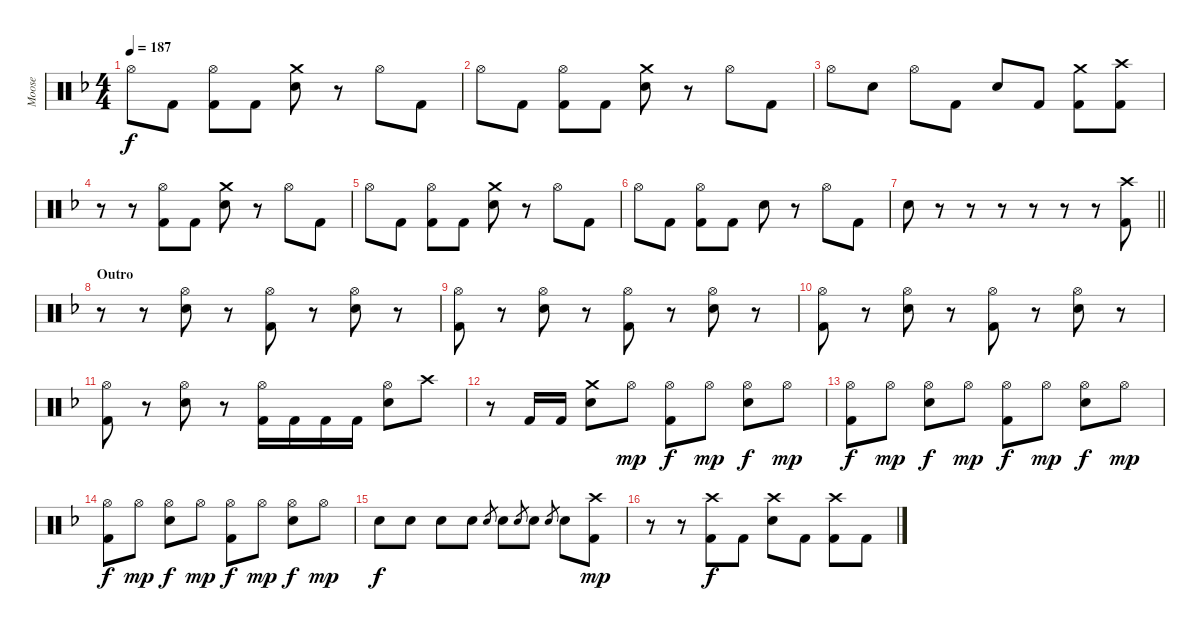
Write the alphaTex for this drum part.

\track ("Moose" "Moose") {instrument percussion}
\staff {score}
\articulation defaults
\ts (4 4)
\tempo 187
\clef neutral
\ks f "Hi-Hat (open)".8{dy f} "Kick (hit) 2".8
("Hi-Hat (open)" "Kick (hit) 2").8 "Kick (hit) 2".8 ("Crash medium (hit)" "Electric Snare (hit)").8 r.8 "Hi-Hat (open)".8 "Kick (hit) 2".8 |
"Hi-Hat (open)".8 "Kick (hit) 2".8 ("Hi-Hat (open)" "Kick (hit) 2").8 "Kick (hit) 2".8 ("Crash medium (hit)" "Electric Snare (hit)").8 r.8 "Hi-Hat (open)".8 "Kick (hit) 2".8 |
"Hi-Hat (open)".8 "Electric Snare (hit)".8 "Hi-Hat (open)".8 "Kick (hit) 2".8 "Electric Snare (hit)".8 "Kick (hit) 2".8 ("Crash medium (hit)" "Kick (hit) 2").8 ("Crash high (hit)" "Kick (hit) 2").8 |
r.8 r.8 ("Hi-Hat (open)" "Kick (hit) 2").8 "Kick (hit) 2".8 ("Crash medium (hit)" "Electric Snare (hit)").8 r.8 "Hi-Hat (open)".8 "Kick (hit) 2".8 |
"Hi-Hat (open)".8 "Kick (hit) 2".8 ("Hi-Hat (open)" "Kick (hit) 2").8 "Kick (hit) 2".8 ("Crash medium (hit)" "Electric Snare (hit)").8 r.8 "Hi-Hat (open)".8 "Kick (hit) 2".8 |
"Hi-Hat (open)".8 "Kick (hit) 2".8 ("Hi-Hat (open)" "Kick (hit) 2").8 "Kick (hit) 2".8 "Electric Snare (hit)".8 r.8 "Hi-Hat (open)".8 "Kick (hit) 2".8 |
\barLineRight lightlight "Electric Snare (hit)".8
r.8 r.8 r.8 r.8 r.8 r.8 ("Crash high (hit)" "Kick (hit) 2").8 |
\section ("" "Outro")
r.8 r.8 ("Hi-Hat (open)" "Electric Snare (hit)").8 r.8 ("Hi-Hat (open)" "Kick (hit) 2").8 r.8 ("Hi-Hat (open)" "Electric Snare (hit)").8 r.8 |
("Hi-Hat (open)" "Kick (hit) 2").8 r.8 ("Hi-Hat (open)" "Electric Snare (hit)").8 r.8 ("Hi-Hat (open)" "Kick (hit) 2").8 r.8 ("Hi-Hat (open)" "Electric Snare (hit)").8 r.8 |
("Hi-Hat (open)" "Kick (hit) 2").8 r.8 ("Hi-Hat (open)" "Electric Snare (hit)").8 r.8 ("Hi-Hat (open)" "Kick (hit) 2").8 r.8 ("Hi-Hat (open)" "Electric Snare (hit)").8 r.8 |
("Hi-Hat (open)" "Kick (hit) 2").8 r.8 ("Hi-Hat (open)" "Electric Snare (hit)").8 r.8 ("Hi-Hat (open)" "Kick (hit) 2").16 "Kick (hit) 2".16 "Kick (hit) 2".16 "Kick (hit) 2".16 ("Hi-Hat (open)" "Electric Snare (hit)").8 "Crash high (hit)".8 |
r.8 "Kick (hit) 2".16 "Kick (hit) 2".16 ("Crash medium (hit)" "Electric Snare (hit)").8 "Hi-Hat (open)".8{dy mp} ("Hi-Hat (open)" "Kick (hit) 2").8{dy f} "Hi-Hat (open)".8{dy mp} ("Hi-Hat (open)" "Electric Snare (hit)").8{dy f} "Hi-Hat (open)".8{dy mp} |
("Hi-Hat (open)" "Kick (hit) 2").8{dy f} "Hi-Hat (open)".8{dy mp} ("Hi-Hat (open)" "Electric Snare (hit)").8{dy f} "Hi-Hat (open)".8{dy mp} ("Hi-Hat (open)" "Kick (hit) 2").8{dy f} "Hi-Hat (open)".8{dy mp} ("Hi-Hat (open)" "Electric Snare (hit)").8{dy f} "Hi-Hat (open)".8{dy mp} |
("Hi-Hat (open)" "Kick (hit) 2").8{dy f} "Hi-Hat (open)".8{dy mp} ("Hi-Hat (open)" "Electric Snare (hit)").8{dy f} "Hi-Hat (open)".8{dy mp} ("Hi-Hat (open)" "Kick (hit) 2").8{dy f} "Hi-Hat (open)".8{dy mp} ("Hi-Hat (open)" "Electric Snare (hit)").8{dy f} "Hi-Hat (open)".8{dy mp} |
"Electric Snare (hit)".8{dy f} "Electric Snare (hit)".8 "Electric Snare (hit)".8 "Electric Snare (hit)".8 "Electric Snare (hit)".8{gr} "Electric Snare (hit)".8 "Electric Snare (hit)".8{gr} "Electric Snare (hit)".8 "Electric Snare (hit)".8{gr} "Electric Snare (hit)".8 ("Crash high (hit)" "Kick (hit) 2").8{dy mp} |
r.8 r.8 ("Crash high (hit)" "Kick (hit) 2").8{dy f} "Kick (hit) 2".8 ("Crash high (hit)" "Electric Snare (hit)").8 "Kick (hit) 2".8 ("Crash high (hit)" "Kick (hit) 2").8 "Kick (hit) 2".8
